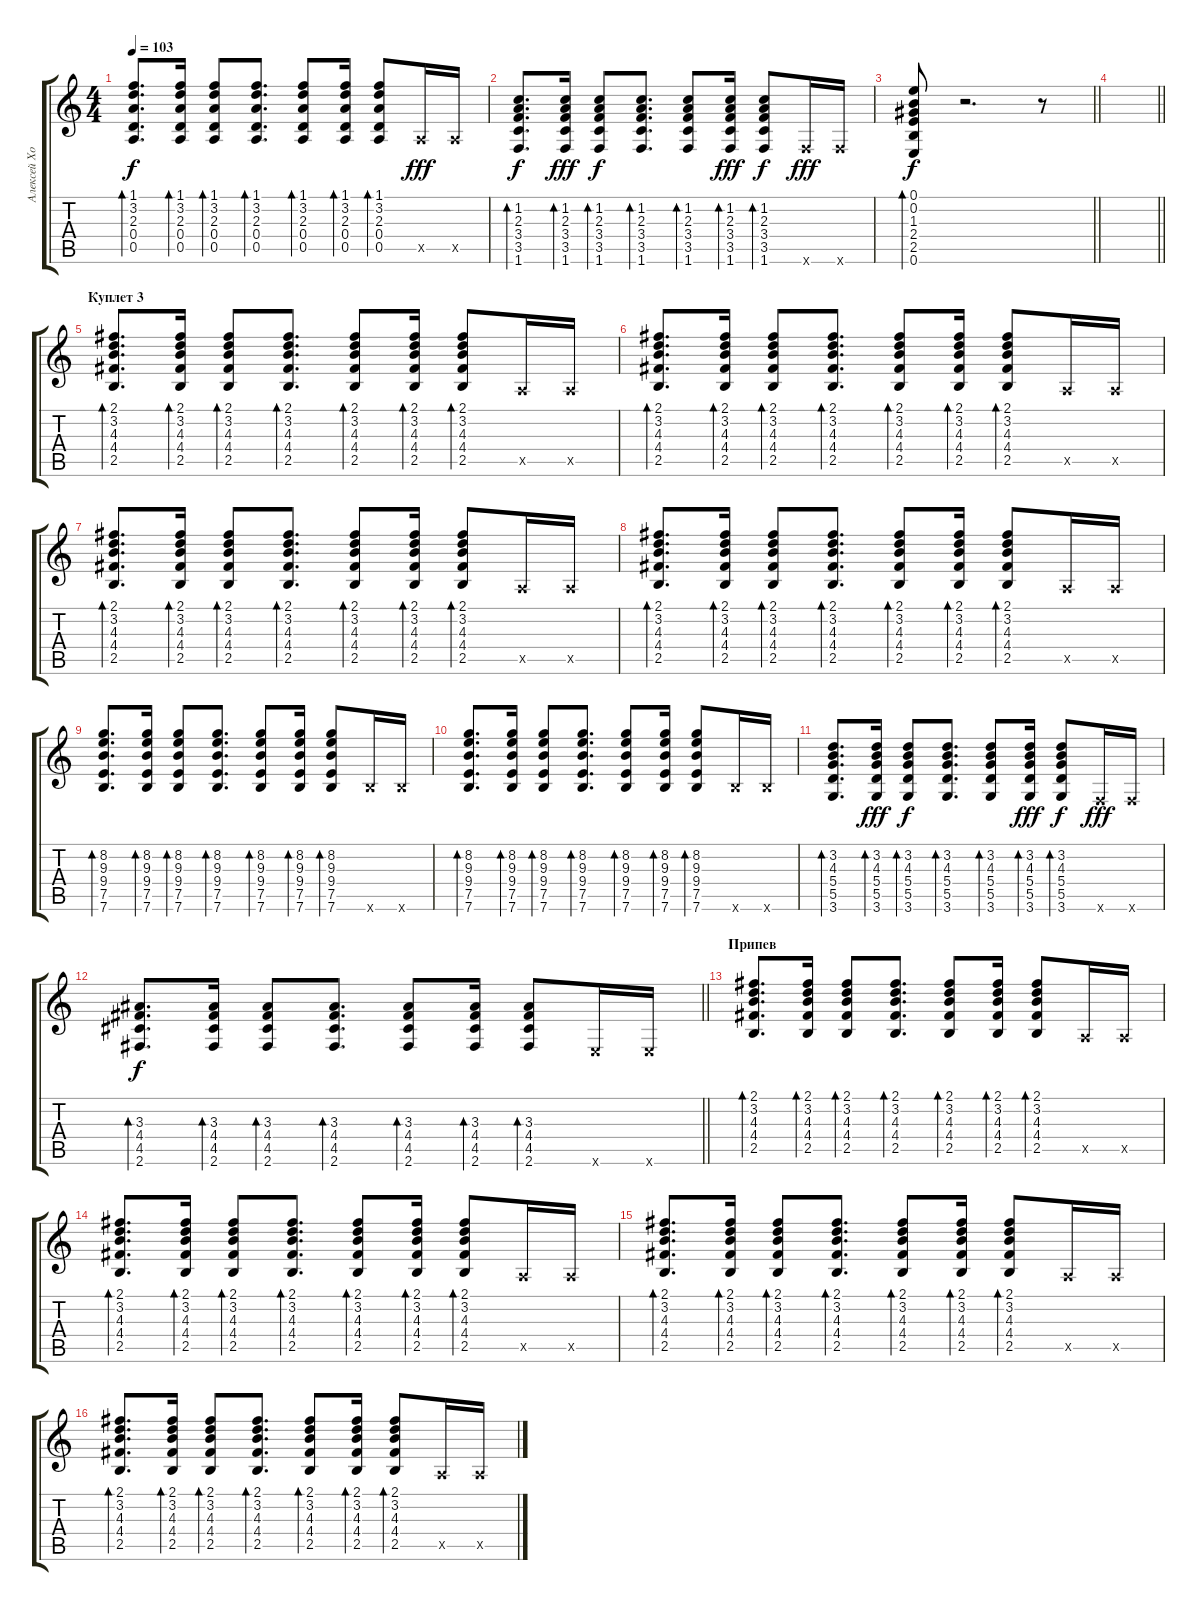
\track ("Алексей Хохлов (гитара 3)" "Алексей Хо") {instrument acousticguitarsteel}
\staff {score tabs}
\tuning (E4 B3 G3 D3 A2 E2) {hide}
\ts (4 4)
\tempo 103
\clef g2
\ks c
(1.1 3.2 2.3 0.4 0.5).8{d bd 120 dy f} (1.1 3.2 2.3 0.4 0.5).16{bd 120} (1.1 3.2 2.3 0.4 0.5).8{bd 120} (1.1 3.2 2.3 0.4 0.5).8{d bd 120} (1.1 3.2 2.3 0.4 0.5).8{bd 120} (1.1 3.2 2.3 0.4 0.5).16{bd 120} (1.1 3.2 2.3 0.4 0.5).8{bd 120} 0.5{x}.16{dy fff} 0.5{x}.16 |
(1.2 2.3 3.4 3.5 1.6).8{d bd 120 dy f} (1.2 2.3 3.4 3.5 1.6).16{bd 120 dy fff} (1.2 2.3 3.4 3.5 1.6).8{bd 120 dy f} (1.2 2.3 3.4 3.5 1.6).8{d bd 120} (1.2 2.3 3.4 3.5 1.6).8{bd 120} (1.2 2.3 3.4 3.5 1.6).16{bd 120 dy fff} (1.2 2.3 3.4 3.5 1.6).8{bd 120 dy f} 1.6{x}.16{dy fff} 1.6{x}.16 |
\barLineRight lightlight
(0.1 0.2 1.3 2.4 2.5 0.6).8{bd 120 dy f} r.2{d} r.8 |
\barLineRight lightlight
|
\section ("" "Куплет 3")
(2.1 3.2 4.3 4.4 2.5).8{d bd 120} (2.1 3.2 4.3 4.4 2.5).16{bd 120} (2.1 3.2 4.3 4.4 2.5).8{bd 120} (2.1 3.2 4.3 4.4 2.5).8{d bd 120} (2.1 3.2 4.3 4.4 2.5).8{bd 120} (2.1 3.2 4.3 4.4 2.5).16{bd 120} (2.1 3.2 4.3 4.4 2.5).8{bd 120} 0.5{x}.16 0.5{x}.16 |
(2.1 3.2 4.3 4.4 2.5).8{d bd 120} (2.1 3.2 4.3 4.4 2.5).16{bd 120} (2.1 3.2 4.3 4.4 2.5).8{bd 120} (2.1 3.2 4.3 4.4 2.5).8{d bd 120} (2.1 3.2 4.3 4.4 2.5).8{bd 120} (2.1 3.2 4.3 4.4 2.5).16{bd 120} (2.1 3.2 4.3 4.4 2.5).8{bd 120} 0.5{x}.16 0.5{x}.16 |
(2.1 3.2 4.3 4.4 2.5).8{d bd 120} (2.1 3.2 4.3 4.4 2.5).16{bd 120} (2.1 3.2 4.3 4.4 2.5).8{bd 120} (2.1 3.2 4.3 4.4 2.5).8{d bd 120} (2.1 3.2 4.3 4.4 2.5).8{bd 120} (2.1 3.2 4.3 4.4 2.5).16{bd 120} (2.1 3.2 4.3 4.4 2.5).8{bd 120} 0.5{x}.16 0.5{x}.16 |
(2.1 3.2 4.3 4.4 2.5).8{d bd 120} (2.1 3.2 4.3 4.4 2.5).16{bd 120} (2.1 3.2 4.3 4.4 2.5).8{bd 120} (2.1 3.2 4.3 4.4 2.5).8{d bd 120} (2.1 3.2 4.3 4.4 2.5).8{bd 120} (2.1 3.2 4.3 4.4 2.5).16{bd 120} (2.1 3.2 4.3 4.4 2.5).8{bd 120} 0.5{x}.16 0.5{x}.16 |
(8.2 9.3 9.4 7.5 7.6).8{d bd 120} (8.2 9.3 9.4 7.5 7.6).16{bd 120} (8.2 9.3 9.4 7.5 7.6).8{bd 120} (8.2 9.3 9.4 7.5 7.6).8{d bd 120} (8.2 9.3 9.4 7.5 7.6).8{bd 120} (8.2 9.3 9.4 7.5 7.6).16{bd 120} (8.2 9.3 9.4 7.5 7.6).8{bd 120} 7.6{x}.16 7.6{x}.16 |
(8.2 9.3 9.4 7.5 7.6).8{d bd 120} (8.2 9.3 9.4 7.5 7.6).16{bd 120} (8.2 9.3 9.4 7.5 7.6).8{bd 120} (8.2 9.3 9.4 7.5 7.6).8{d bd 120} (8.2 9.3 9.4 7.5 7.6).8{bd 120} (8.2 9.3 9.4 7.5 7.6).16{bd 120} (8.2 9.3 9.4 7.5 7.6).8{bd 120} 7.6{x}.16 7.6{x}.16 |
(3.2 4.3 5.4 5.5 3.6).8{d bd 120} (3.2 4.3 5.4 5.5 3.6).16{bd 120 dy fff} (3.2 4.3 5.4 5.5 3.6).8{bd 120 dy f} (3.2 4.3 5.4 5.5 3.6).8{d bd 120} (3.2 4.3 5.4 5.5 3.6).8{bd 120} (3.2 4.3 5.4 5.5 3.6).16{bd 120 dy fff} (3.2 4.3 5.4 5.5 3.6).8{bd 120 dy f} 1.6{x}.16{dy fff} 1.6{x}.16 |
\barLineRight lightlight
(3.3 4.4 4.5 2.6).8{d bd 120 dy f} (3.3 4.4 4.5 2.6).16{bd 120} (3.3 4.4 4.5 2.6).8{bd 120} (3.3 4.4 4.5 2.6).8{d bd 120} (3.3 4.4 4.5 2.6).8{bd 120} (3.3 4.4 4.5 2.6).16{bd 120} (3.3 4.4 4.5 2.6).8{bd 120} 0.6{x}.16 0.6{x}.16 |
\section ("" "Припев")
(2.1 3.2 4.3 4.4 2.5).8{d bd 120} (2.1 3.2 4.3 4.4 2.5).16{bd 120} (2.1 3.2 4.3 4.4 2.5).8{bd 120} (2.1 3.2 4.3 4.4 2.5).8{d bd 120} (2.1 3.2 4.3 4.4 2.5).8{bd 120} (2.1 3.2 4.3 4.4 2.5).16{bd 120} (2.1 3.2 4.3 4.4 2.5).8{bd 120} 0.5{x}.16 0.5{x}.16 |
(2.1 3.2 4.3 4.4 2.5).8{d bd 120} (2.1 3.2 4.3 4.4 2.5).16{bd 120} (2.1 3.2 4.3 4.4 2.5).8{bd 120} (2.1 3.2 4.3 4.4 2.5).8{d bd 120} (2.1 3.2 4.3 4.4 2.5).8{bd 120} (2.1 3.2 4.3 4.4 2.5).16{bd 120} (2.1 3.2 4.3 4.4 2.5).8{bd 120} 0.5{x}.16 0.5{x}.16 |
(2.1 3.2 4.3 4.4 2.5).8{d bd 120} (2.1 3.2 4.3 4.4 2.5).16{bd 120} (2.1 3.2 4.3 4.4 2.5).8{bd 120} (2.1 3.2 4.3 4.4 2.5).8{d bd 120} (2.1 3.2 4.3 4.4 2.5).8{bd 120} (2.1 3.2 4.3 4.4 2.5).16{bd 120} (2.1 3.2 4.3 4.4 2.5).8{bd 120} 0.5{x}.16 0.5{x}.16 |
(2.1 3.2 4.3 4.4 2.5).8{d bd 120} (2.1 3.2 4.3 4.4 2.5).16{bd 120} (2.1 3.2 4.3 4.4 2.5).8{bd 120} (2.1 3.2 4.3 4.4 2.5).8{d bd 120} (2.1 3.2 4.3 4.4 2.5).8{bd 120} (2.1 3.2 4.3 4.4 2.5).16{bd 120} (2.1 3.2 4.3 4.4 2.5).8{bd 120} 0.5{x}.16 0.5{x}.16
